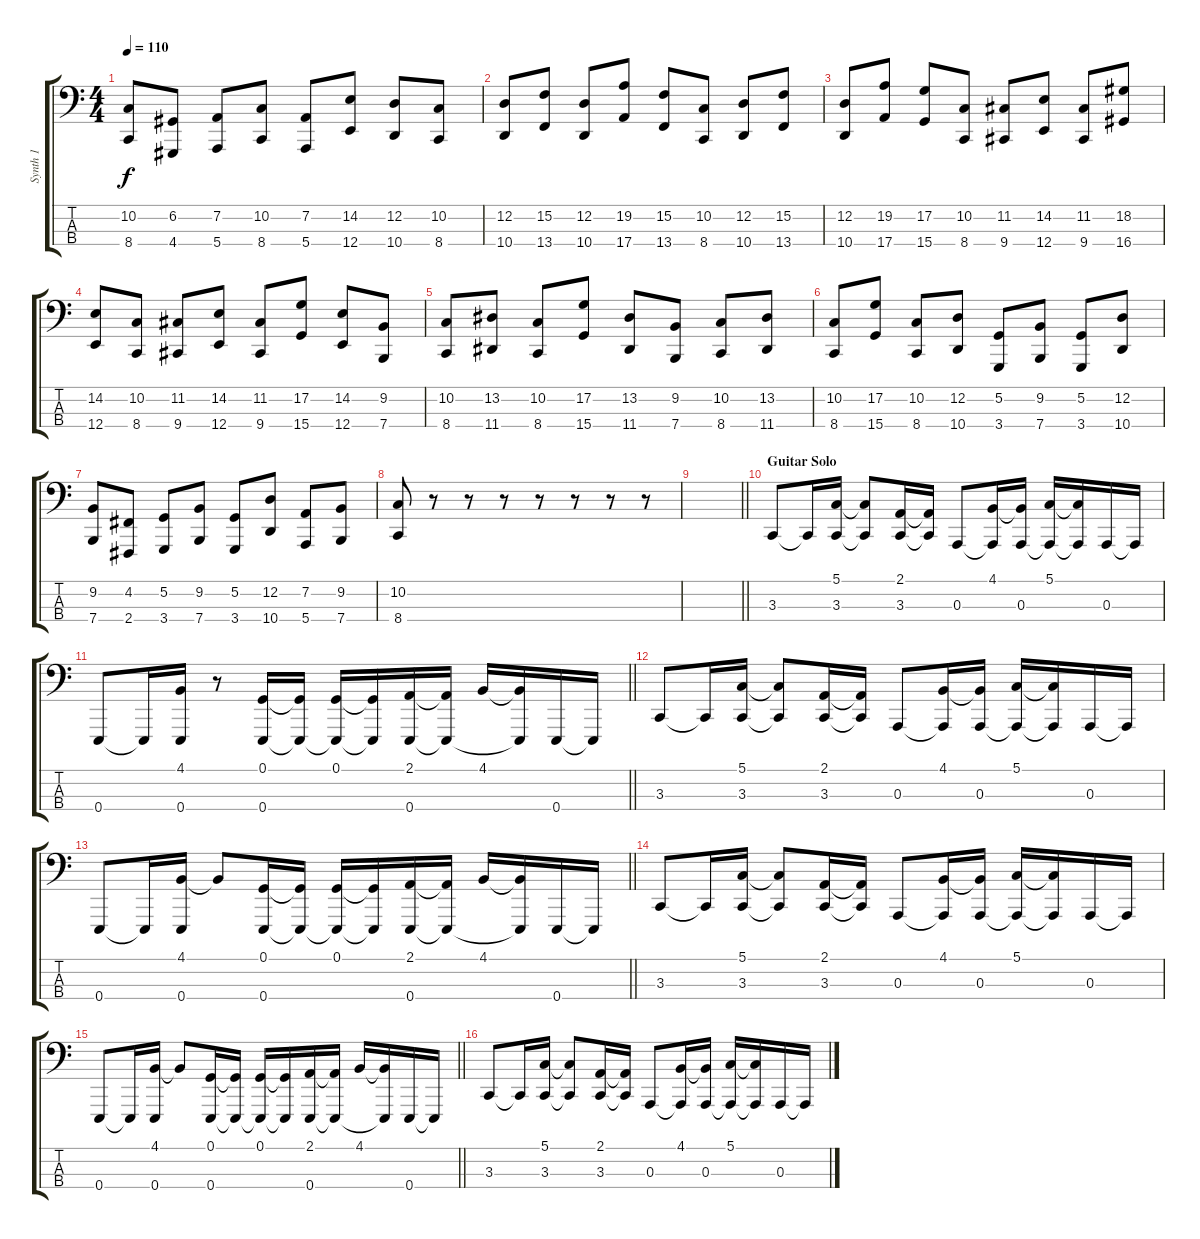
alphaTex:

\track ("Synth 1" "Synth 1") {instrument lead2sawtooth}
\staff {score tabs}
\tuning (G2 D2 A1 E1) {hide}
\ts (4 4)
\tempo 110
\clef f4
\ks c
(10.2 8.4).8{dy f} (6.2 4.4).8 (7.2 5.4).8 (10.2 8.4).8 (7.2 5.4).8 (14.2 12.4).8 (12.2 10.4).8 (10.2 8.4).8 |
(12.2 10.4).8 (15.2 13.4).8 (12.2 10.4).8 (19.2 17.4).8 (15.2 13.4).8 (10.2 8.4).8 (12.2 10.4).8 (15.2 13.4).8 |
(12.2 10.4).8 (19.2 17.4).8 (17.2 15.4).8 (10.2 8.4).8 (11.2 9.4).8 (14.2 12.4).8 (11.2 9.4).8 (18.2 16.4).8 |
(14.2 12.4).8 (10.2 8.4).8 (11.2 9.4).8 (14.2 12.4).8 (11.2 9.4).8 (17.2 15.4).8 (14.2 12.4).8 (9.2 7.4).8 |
(10.2 8.4).8 (13.2 11.4).8 (10.2 8.4).8 (17.2 15.4).8 (13.2 11.4).8 (9.2 7.4).8 (10.2 8.4).8 (13.2 11.4).8 |
(10.2 8.4).8 (17.2 15.4).8 (10.2 8.4).8 (12.2 10.4).8 (5.2 3.4).8 (9.2 7.4).8 (5.2 3.4).8 (12.2 10.4).8 |
(9.2 7.4).8 (4.2 2.4).8 (5.2 3.4).8 (9.2 7.4).8 (5.2 3.4).8 (12.2 10.4).8 (7.2 5.4).8 (9.2 7.4).8 |
(10.2 8.4).8 r.8 r.8 r.8 r.8 r.8 r.8 r.8 |
\barLineRight lightlight
|
\section ("" "Guitar Solo")
3.3.8 3.3{t}.16 (5.1 3.3).16 (5.1{t} 3.3{t}).8 (2.1 3.3).16 (2.1{t} 3.3{t}).16 0.3.8 (4.1 0.3{t}).16 (4.1{t} 0.3).16 (5.1 0.3{t}).16 (5.1{t} 0.3{t}).16 0.3.16 0.3{t}.16 |
\barLineRight lightlight
0.4.8 0.4{t}.16 (4.1 0.4).16 r.8 (0.1 0.4).16 (0.1{t} 0.4{t}).16 (0.1 0.4{t}).16 (0.1{t} 0.4{t}).16 (2.1 0.4).16 (2.1{t} 0.4{t}).16 4.1.16 (4.1{t} 0.4{t}).16 0.4.16 0.4{t}.16 |
3.3.8 3.3{t}.16 (5.1 3.3).16 (5.1{t} 3.3{t}).8 (2.1 3.3).16 (2.1{t} 3.3{t}).16 0.3.8 (4.1 0.3{t}).16 (4.1{t} 0.3).16 (5.1 0.3{t}).16 (5.1{t} 0.3{t}).16 0.3.16 0.3{t}.16 |
\barLineRight lightlight
0.4.8 0.4{t}.16 (4.1 0.4).16 4.1{t}.8 (0.1 0.4).16 (0.1{t} 0.4{t}).16 (0.1 0.4{t}).16 (0.1{t} 0.4{t}).16 (2.1 0.4).16 (2.1{t} 0.4{t}).16 4.1.16 (4.1{t} 0.4{t}).16 0.4.16 0.4{t}.16 |
3.3.8 3.3{t}.16 (5.1 3.3).16 (5.1{t} 3.3{t}).8 (2.1 3.3).16 (2.1{t} 3.3{t}).16 0.3.8 (4.1 0.3{t}).16 (4.1{t} 0.3).16 (5.1 0.3{t}).16 (5.1{t} 0.3{t}).16 0.3.16 0.3{t}.16 |
\barLineRight lightlight
0.4.8 0.4{t}.16 (4.1 0.4).16 4.1{t}.8 (0.1 0.4).16 (0.1{t} 0.4{t}).16 (0.1 0.4{t}).16 (0.1{t} 0.4{t}).16 (2.1 0.4).16 (2.1{t} 0.4{t}).16 4.1.16 (4.1{t} 0.4{t}).16 0.4.16 0.4{t}.16 |
3.3.8 3.3{t}.16 (5.1 3.3).16 (5.1{t} 3.3{t}).8 (2.1 3.3).16 (2.1{t} 3.3{t}).16 0.3.8 (4.1 0.3{t}).16 (4.1{t} 0.3).16 (5.1 0.3{t}).16 (5.1{t} 0.3{t}).16 0.3.16 0.3{t}.16
